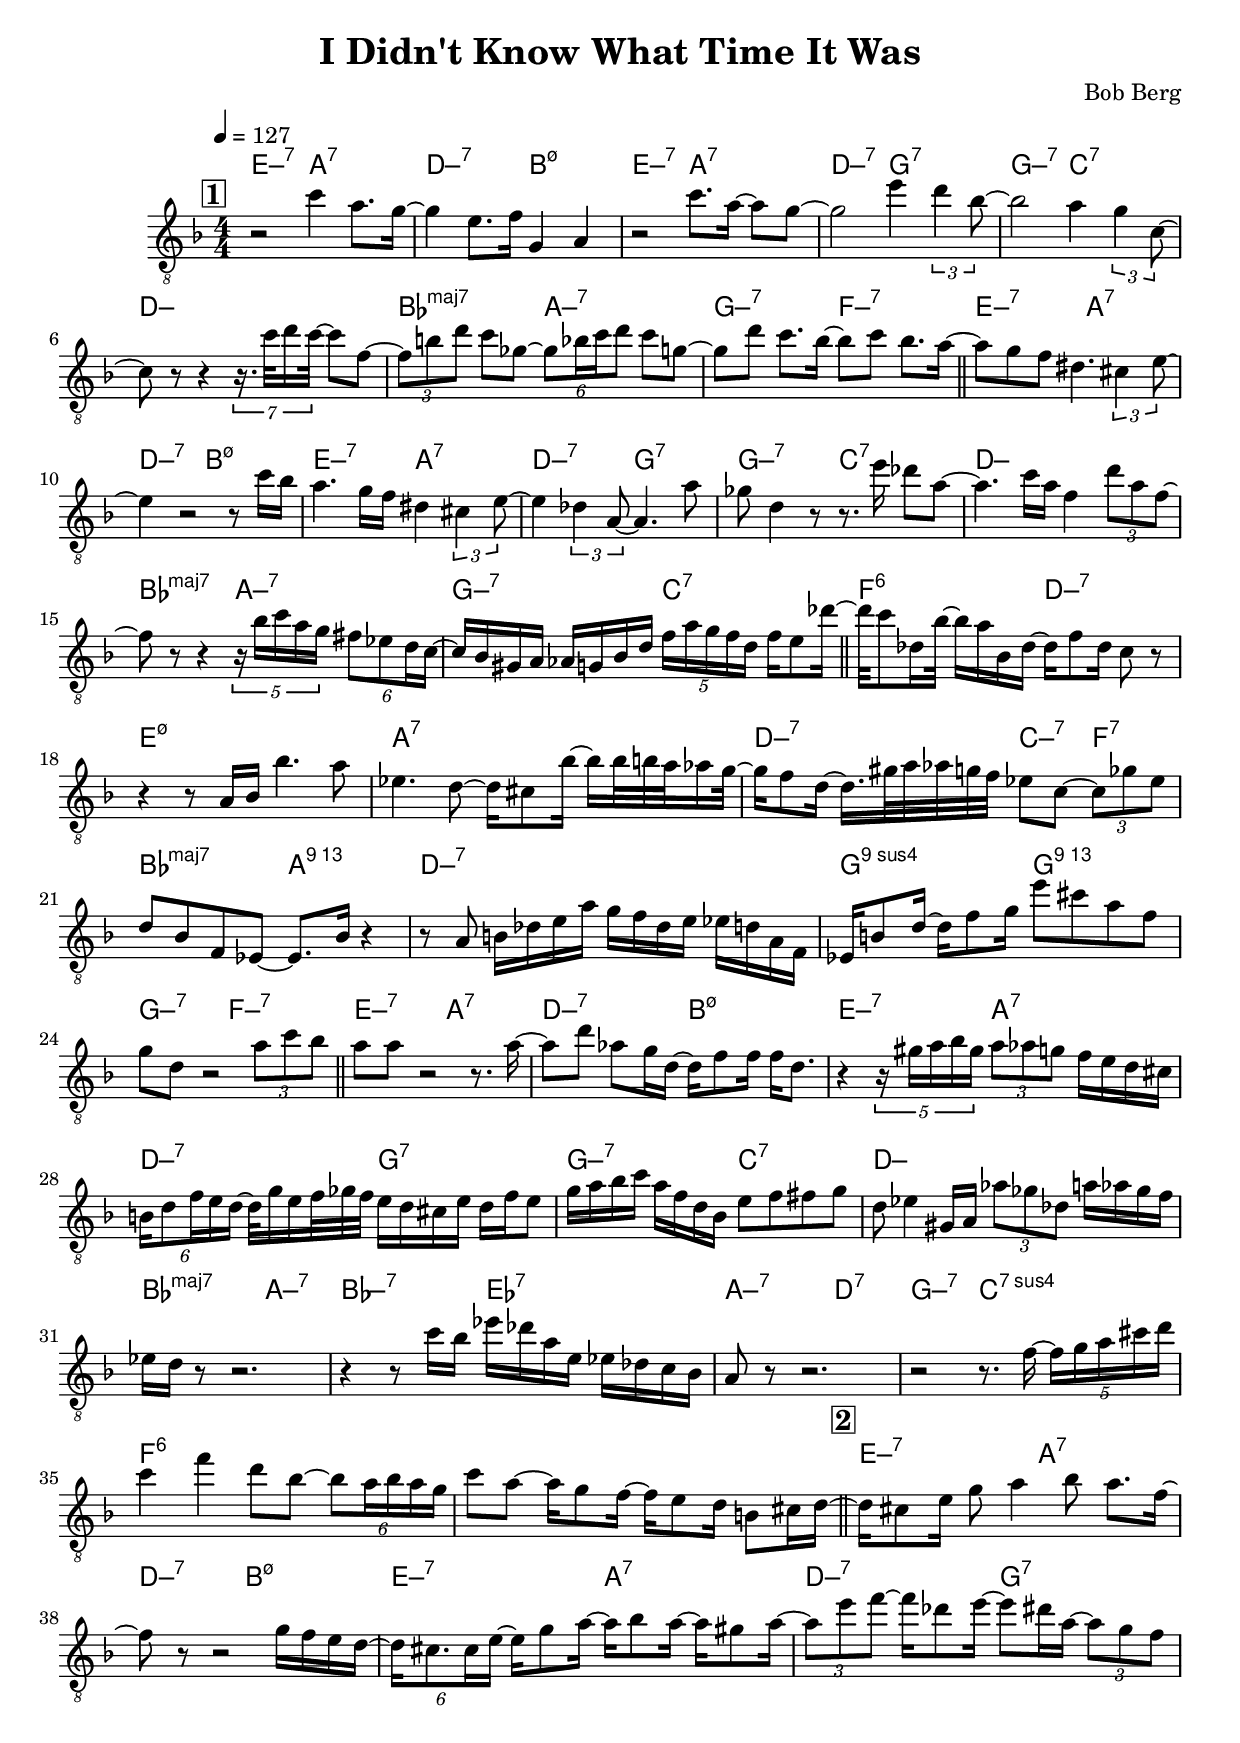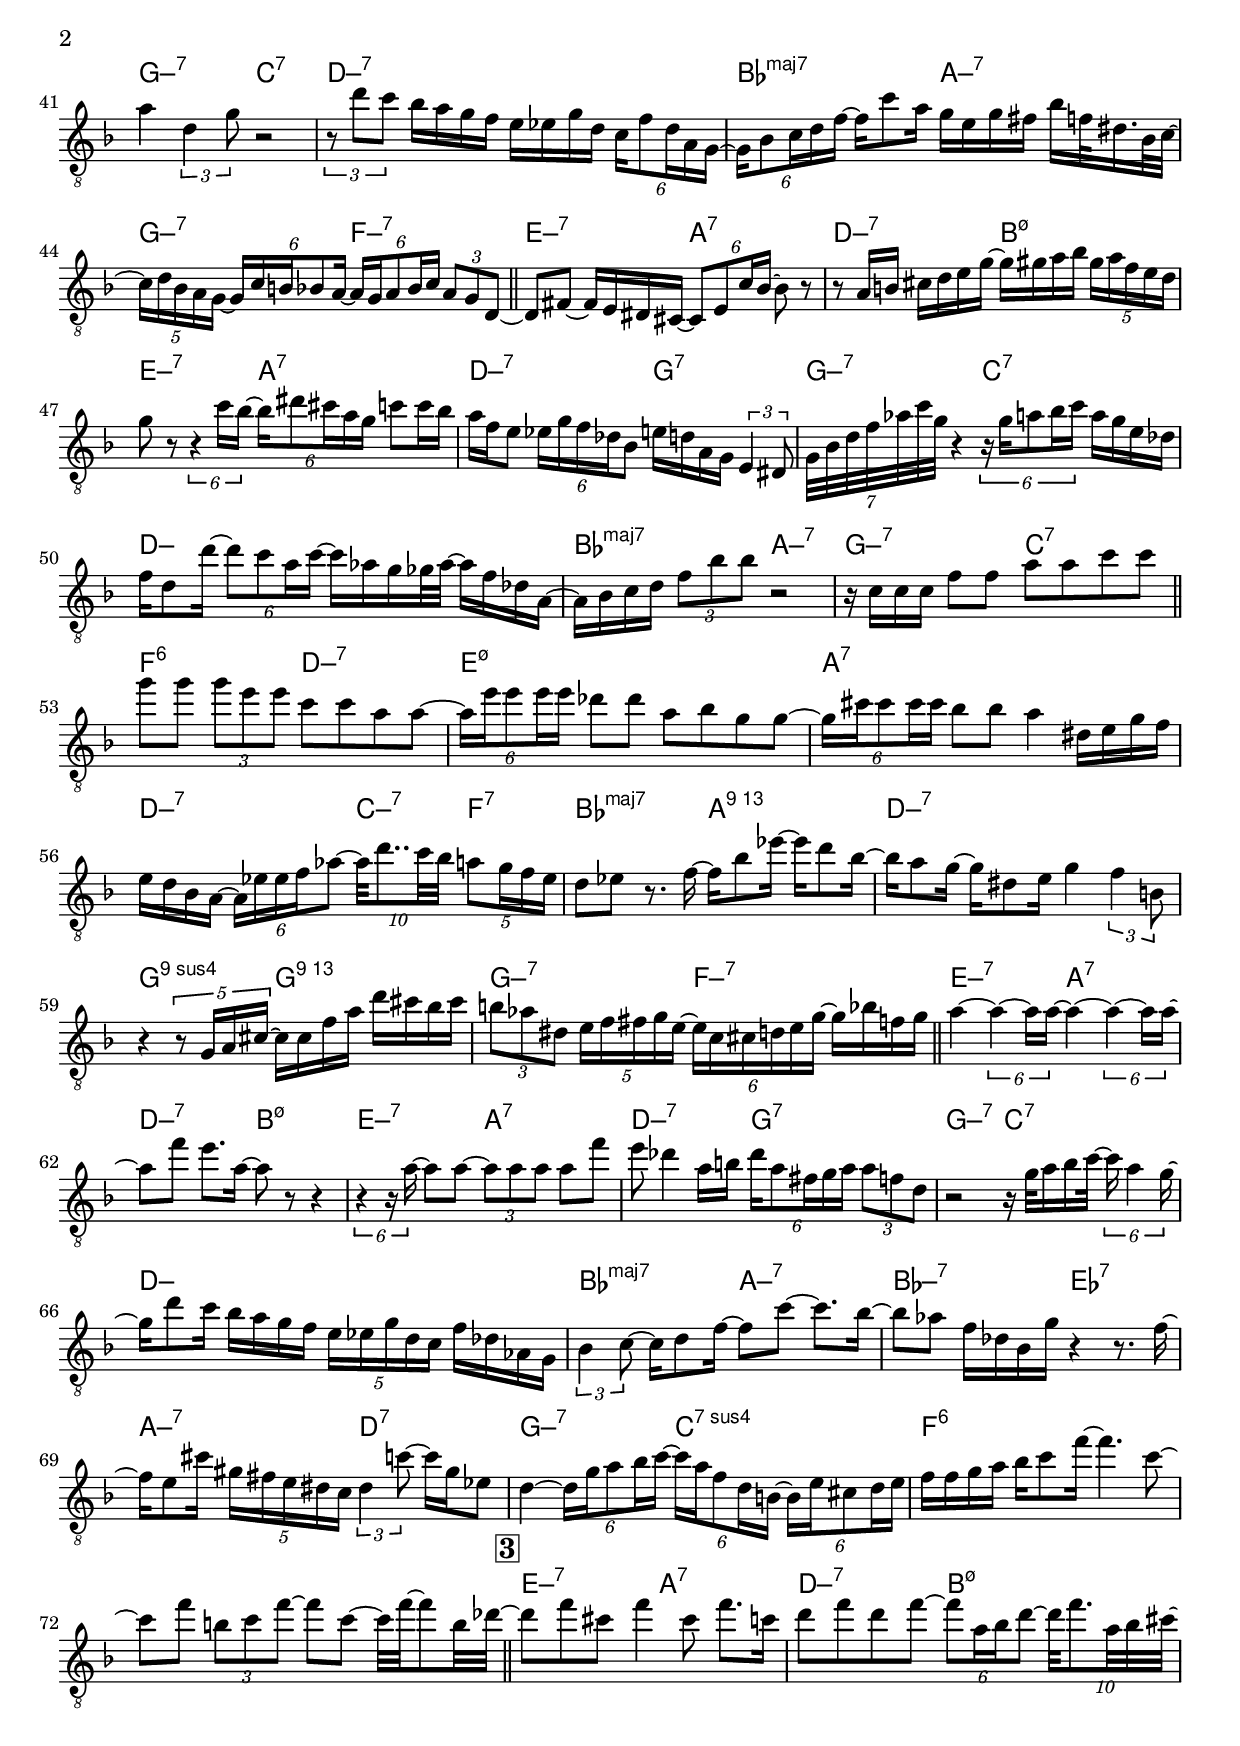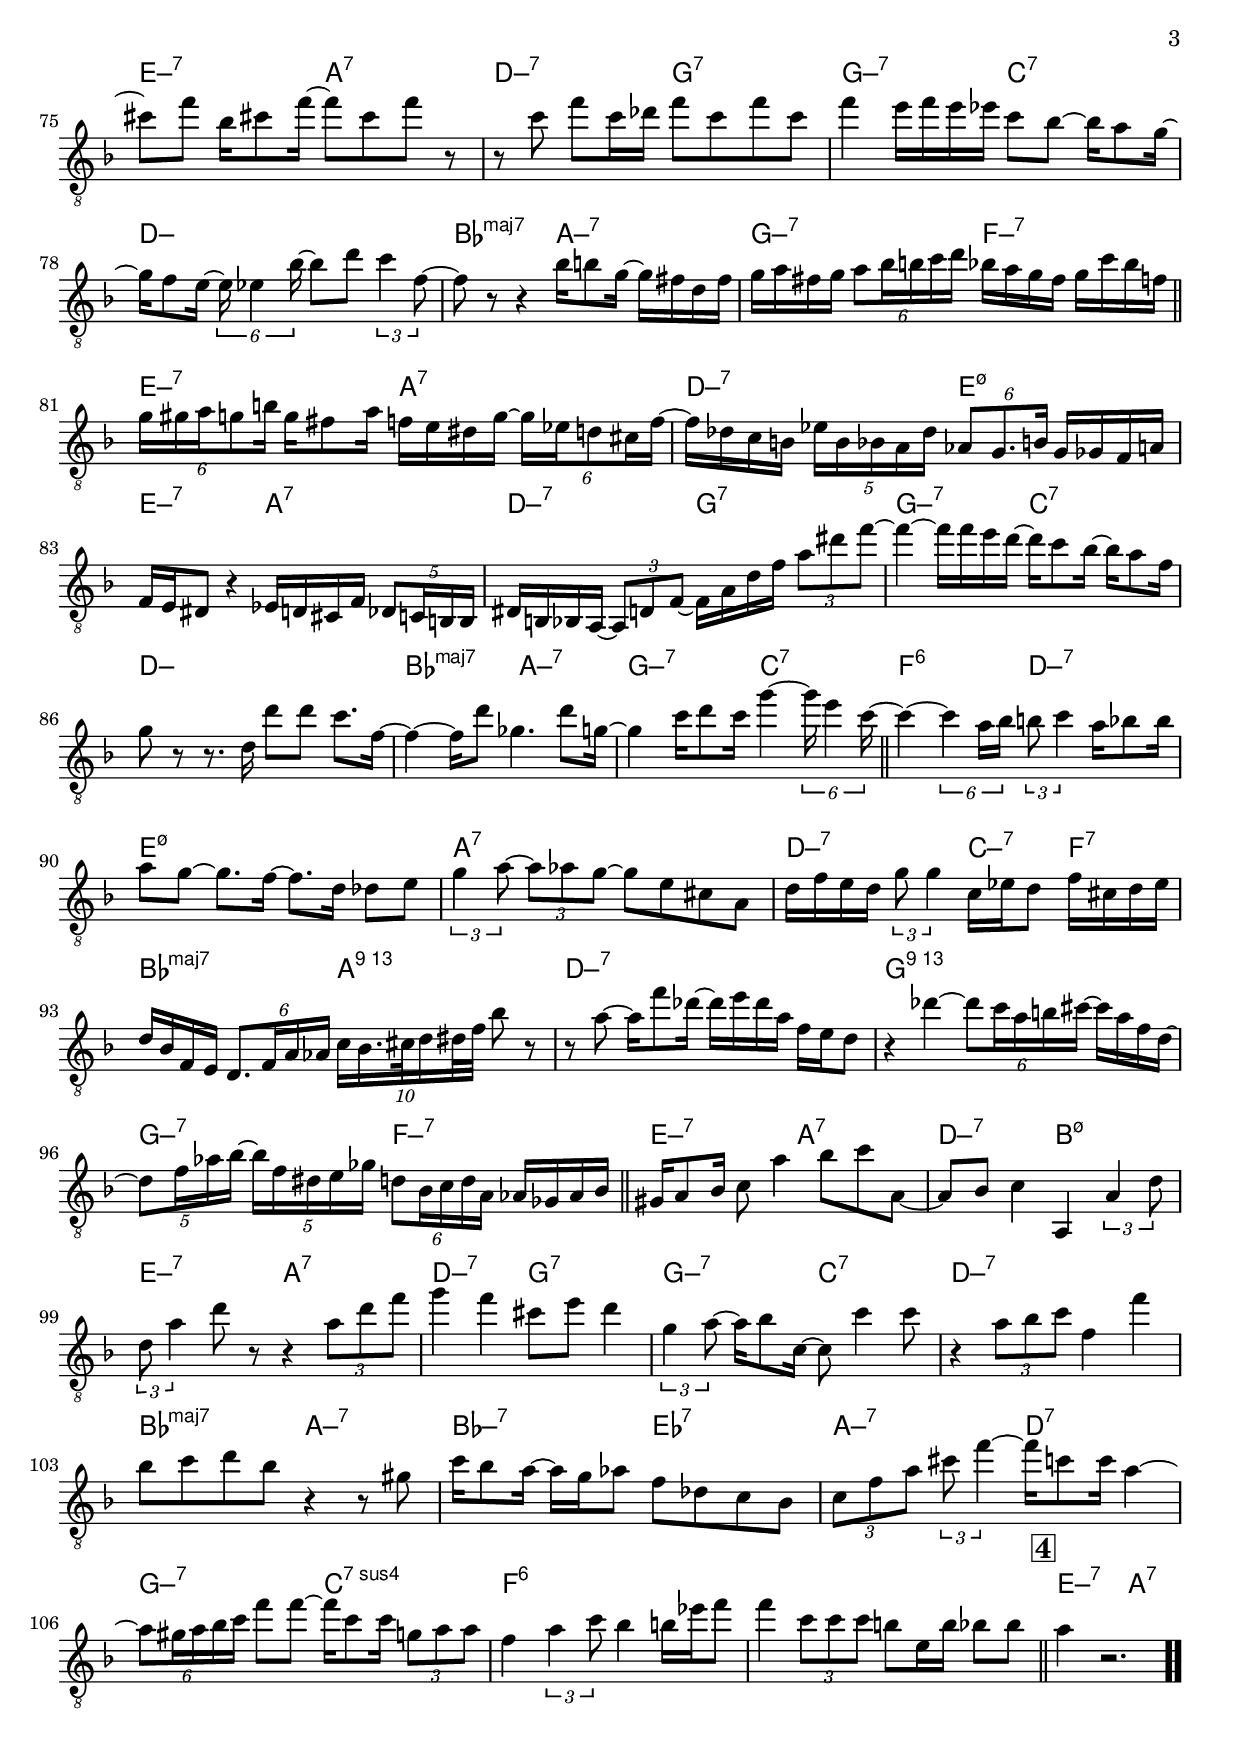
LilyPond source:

\version "2.13.2"

#(ly:set-option 'point-and-click #f)

\header {
  title = "I Didn't Know What Time It Was"
  composer = "Bob Berg"
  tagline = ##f
}
global =
{
    \override Staff.TimeSignature #'style = #'()
    \time 4/4
    \clef "treble_8"
    \key f \major
    \override Rest #'direction = #'0
    \override MultiMeasureRest #'staff-position = #0
}
\score
{
<<
    \transpose c' c'

    \new ChordNames { \chords {
      \set majorSevenSymbol = \markup { "maj7" }
      \set minorChordModifier = \markup { \char ##x2013 }
      
      | e2:min7 a2:7 | d2:min7 b2:min5-7 | e2:min7 a2:7 | d2:min7 g2:7 | g2:min7 c2:7 | d1:min | bes2:maj a2:min7 | g2:min7 f2:min7 
      | e2:min7 a2:7 | d2:min7 b2:min5-7 | e2:min7 a2:7 | d2:min7 g2:7 | g2:min7 c2:7 | d1:min | bes2:maj a2:min7 | g2:min7 c2:7 
      | f2:6 d2:min7 | e1:min5-7 | a1:7 | d2:min7 c4:min7 f4:7 | bes2:maj a2:775+ | d1:min7 | g2:9sus4 g2:13.9 | g2:min7 f2:min7 
      | e2:min7 a2:7 | d2:min7 b2:min5-7 | e2:min7 a2:7 | d2:min7 g2:7 | g2:min7 c2:7 | d1:min | bes2:maj a2:min7 | bes2:min7 es2:7 
      | a2:min7 d2:7 | g2:min7 c2:7sus4 | f1:6 | s1 | e2:min7 a2:7 | d2:min7 b2:min5-7 | e2:min7 a2:7 | d2:min7 g2:7 
      | g2:min7 c2:7 | d1:min7 | bes2:maj a2:min7 | g2:min7 f2:min7 | e2:min7 a2:7 | d2:min7 b2:min5-7 | e2:min7 a2:7 | d2:min7 g2:7 
      | g2:min7 c2:7 | d1:min | bes2:maj a2:min7 | g2:min7 c2:7 | f2:6 d2:min7 | e1:min5-7 | a1:7 | d2:min7 c4:min7 f4:7 
      | bes2:maj a2:775+ | d1:min7 | g2:9sus4 g2:13.9 | g2:min7 f2:min7 | e2:min7 a2:7 | d2:min7 b2:min5-7 | e2:min7 a2:7 | d2:min7 g2:7 
      | g2:min7 c2:7 | d1:min | bes2:maj a2:min7 | bes2:min7 es2:7 | a2:min7 d2:7 | g2:min7 c2:7sus4 | f1:6 | s1 
      | e2:min7 a2:7 | d2:min7 b2:min5-7 | e2:min7 a2:7 | d2:min7 g2:7 | g2:min7 c2:7 | d1:min | bes2:maj a2:min7 | g2:min7 f2:min7 
      | e2:min7 a2:7 | d2:min7 e2:min5-7 | e2:min7 a2:7 | d2:min7 g2:7 | g2:min7 c2:7 | d1:min | bes2:maj a2:min7 | g2:min7 c2:7 
      | f2:6 d2:min7 | e1:min5-7 | a1:7 | d2:min7 c4:min7 f4:7 | bes2:maj a2:775+ | d1:min7 | g1:13.9 | g2:min7 f2:min7 
      | e2:min7 a2:7 | d2:min7 b2:min5-7 | e2:min7 a2:7 | d2:min7 g2:7 | g2:min7 c2:7 | d1:min7 | bes2:maj a2:min7 | bes2:min7 es2:7 
      | a2:min7 d2:7 | g2:min7 c2:7sus4 | f1:6 | s1 | e2:min7 a2:7|
      }
      }

    \new Staff
    <<
    \transpose c' c'

    {
      \global
  		%\override Score.MetronomeMark #'transparent = ##t
  		%\override Score.MetronomeMark #'stencil = ##f
  		
  		\override HorizontalBracket #'direction = #UP
  		\override HorizontalBracket #'bracket-flare = #'(0 . 0)
  		
  		\override TextSpanner #'dash-fraction = #1.0
  		\override TextSpanner #'bound-details #'left #'text = \markup{ \concat{\draw-line #'(0 . -1.0) \draw-line #'(1.0 . 0) }}
  		\override TextSpanner #'bound-details #'right #'text = \markup{ \concat{ \draw-line #'(1.0 . 0) \draw-line #'(0 . -1.0) }}
          \set Score.markFormatter = #format-mark-box-numbers


      \tempo 4 = 127
      \set Score.currentBarNumber = #1
     
      \bar "||" \mark \default r2 c''4 a'8. g'16~ 
      | g'4 e'8. f'16 g4 a4 
      | r2 c''8. a'16~ a'8 g'8~ 
      | g'2 e''4 \tuplet 3/2 {d''4 bes'8~} 
      | bes'2 a'4 \tuplet 3/2 {g'4 c'8~} 
      | c'8 r8 r4 \tuplet 7/8 {r16. c''32 d''16 c''32~} c''8 f'8~ 
      | \tuplet 3/2 {f'8 b'8 d''8} c''8 ges'8~ \tuplet 6/4 {ges'8 bes'16 c''16 d''8} c''8 g'8~ 
      | g'8 d''8 c''8. bes'16~ bes'8 c''8 bes'8. a'16~ 
      \bar "||" a'8 g'8 f'8 dis'4. \tuplet 3/2 {cis'4 e'8~} 
      | e'4 r2 r8 c''16 bes'16 
      | a'4. g'16 f'16 dis'4 \tuplet 3/2 {cis'4 e'8~} 
      | e'4 \tuplet 3/2 {des'4 a8~} a4. a'8 
      | ges'8 d'4 r8 r8. e''16 des''8 a'8~ 
      | a'4. c''16 a'16 f'4 \tuplet 3/2 {d''8 a'8 f'8~} 
      | f'8 r8 r4 \tuplet 5/4 {r16 bes'16 c''16 a'16 g'16} \tuplet 6/4 {fis'8 es'8 d'16 c'16~} 
      | c'16 bes16 gis16 a16 aes16 g16 bes16 d'16 \tuplet 5/4 {f'16 a'16 g'16 f'16 d'16} f'16 e'8 des''16~ 
      \bar "||" des''32 c''8 des'16 bes'32~ bes'16 a'16 bes16 des'16~ des'16 f'8 des'16 c'8 r8 
      | r4 r8 a16 bes16 bes'4. a'8 
      | es'4. d'8~ d'16 cis'8 bes'16~ bes'16 bes'32 b'32 a'32 aes'16 g'32~ 
      | g'16 f'8 d'16~ d'16. gis'32 a'32 aes'32 g'32 f'32 es'8 c'8~ \tuplet 3/2 {c'8 ges'8 es'8} 
      | d'8 bes8 f8 es8~ es8. bes16 r4 
      | r8 a8 b16 des'16 e'16 a'16 g'16 f'16 des'16 e'16 es'16 d'16 a16 f16 
      | es16 b8 d'16~ d'16 f'8 g'16 e''8 cis''8 a'8 f'8 
      | g'8 d'8 r2 \tuplet 3/2 {a'8 c''8 bes'8} 
      \bar "||" a'8 a'8 r2 r8. a'16~ 
      | a'8 d''8 aes'8 g'16 d'16~ d'16 f'8 f'16 f'16 d'8. 
      | r4 \tuplet 5/4 {r16 gis'16 a'16 bes'16 gis'16} \tuplet 3/2 {a'8 aes'8 g'8} f'16 e'16 d'16 cis'16 
      | \tuplet 6/4 {b16 d'8 f'16 e'16 d'16~} d'32 g'16 e'16 f'32 ges'32 f'32 e'16 d'16 cis'16 e'16 d'16 f'16 e'8 
      | g'16 a'16 bes'16 c''16 a'16 f'16 d'16 bes16 e'8 f'8 fis'8 g'8 
      | d'8 es'4 gis16 a16 \tuplet 3/2 {aes'8 ges'8 des'8} a'16 aes'16 ges'16 f'16 
      | es'16 d'16 r8 r2. 
      | r4 r8 c''16 bes'16 es''16 des''16 a'16 e'16 es'16 des'16 c'16 bes16 
      | a8 r8 r2. 
      | r2 r8. f'16~ \tuplet 5/4 {f'16 g'16 a'16 cis''16 d''16} 
      | c''4 f''4 d''8 bes'8~ \tuplet 6/4 {bes'8 a'16 bes'16 a'16 g'16} 
      | c''8 a'8~ a'16 g'8 f'16~ f'16 e'8 d'16 b8 cis'16 d'16~ 
      \bar "||" \mark \default d'16 cis'8 e'16 g'8 a'4 bes'8 a'8. f'16~ 
      | f'8 r8 r2 g'16 f'16 e'16 d'16~ 
      | \tuplet 6/4 {d'16 cis'8. cis'16 e'16~} e'16 g'8 a'16~ a'16 bes'8 a'16~ a'16 gis'8 a'16~ 
      | \tuplet 3/2 {a'8 e''8 f''8~} f''16 des''8 e''16~ e''8 dis''16 a'16~ \tuplet 3/2 {a'8 g'8 f'8} 
      | a'4 \tuplet 3/2 {d'4 g'8} r2 
      | \tuplet 3/2 {r8 d''8 c''8} bes'16 a'16 g'16 f'16 e'16 es'16 g'16 d'16 \tuplet 6/4 {c'16 f'8 d'16 a16 g16~} 
      | \tuplet 6/4 {g16 bes8 c'16 d'16 f'16~} f'16 c''8 a'16 g'16 e'16 g'16 fis'16 bes'16 f'32 dis'16. bes32 c'32~ 
      | \tuplet 5/4 {c'16 d'16 bes16 a16 g16~} \tuplet 6/4 {g16 c'16 b16 bes8 a16~} \tuplet 6/4 {a16 g16 a8 bes16 c'16} \tuplet 3/2 {a8 g8 d8~} 
      \bar "||" d8 fis8~ fis16 e16 dis16 cis16~ \tuplet 6/4 {cis8 e8 c'16 bes16~} bes8 r8 
      | r8 a16 b16 cis'16 d'16 e'16 g'16~ g'16 gis'16 a'16 bes'16 \tuplet 5/4 {gis'16 a'16 f'16 e'16 d'16} 
      | g'8 r8 \tuplet 6/4 {r4 c''16 bes'16~} \tuplet 6/4 {bes'16 dis''8 cis''16 a'16 g'16} c''8 c''16 bes'16 
      | a'16 f'16 e'8 \tuplet 6/4 {es'16 g'16 f'16 des'16 bes8} e'16 d'16 a16 g16 \tuplet 3/2 {e4 dis8} 
      | \tuplet 7/8 {g32 bes32 d'32 f'32 aes'32 c''32 g'32} r4 \tuplet 6/4 {r16 g'16 a'8 bes'16 c''16} a'16 g'16 e'16 des'16 
      | f'16 d'8 d''16~ \tuplet 6/4 {d''8 c''8 a'16 c''16~} c''16 aes'16 g'16 ges'32 aes'32~ aes'16 f'16 des'16 a16~ 
      | a16 bes16 c'16 d'16 \tuplet 3/2 {f'8 bes'8 bes'8} r2 
      | r16 c'16 c'16 c'16 f'8 f'8 a'8 a'8 c''8 c''8 
      \bar "||" g''8 g''8 \tuplet 3/2 {g''8 e''8 e''8} c''8 c''8 a'8 a'8~ 
      | \tuplet 6/4 {a'16 e''16 e''8 e''16 e''16} des''8 des''8 a'8 bes'8 g'8 g'8~ 
      | \tuplet 6/4 {g'16 cis''16 cis''8 cis''16 cis''16} bes'8 bes'8 a'4 dis'16 e'16 g'16 f'16 
      | e'16 d'16 bes16 a16~ \tuplet 6/4 {a16 es'16 es'16 f'16 aes'8~} \tuplet 10/8 {aes'32 d''8.. c''32 bes'32} \tuplet 5/4 {a'8 g'16 f'16 es'16} 
      | d'8 es'8 r8. f'16~ f'16 bes'8 es''16~ es''16 d''8 bes'16~ 
      | bes'16 a'8 g'16~ g'16 dis'8 e'16 g'4 \tuplet 3/2 {f'4 b8} 
      | r4 \tuplet 5/4 {r8 g16 a16 cis'16~} cis'16 cis'16 f'16 a'16 d''16 cis''16 bes'16 cis''16 
      | \tuplet 3/2 {b'8 aes'8 dis'8} \tuplet 5/4 {e'16 f'16 fis'16 g'16 e'16~} \tuplet 6/4 {e'16 c'16 cis'16 d'16 e'16 g'16~} g'16 bes'16 f'16 g'16 
      \bar "||" a'4~ \tuplet 6/4 {a'4~ a'16 a'16~} a'4~ \tuplet 6/4 {a'4~ a'16 a'16~} 
      | a'8 f''8 e''8. a'16~ a'8 r8 r4 
      | \tuplet 6/4 {r4 r16 a'16~} a'8 a'8~ \tuplet 3/2 {a'8 a'8 a'8} a'8 f''8 
      | e''8 des''4 a'16 b'16 \tuplet 6/4 {des''16 a'8 fis'16 g'16 a'16} \tuplet 3/2 {a'8 f'8 d'8} 
      | r2 r16 g'32 a'16 bes'16 c''32~ \tuplet 6/4 {c''16 a'4 g'16~} 
      | g'16 d''8 c''16 bes'16 a'16 g'16 f'16 \tuplet 5/4 {e'16 es'16 g'16 d'16 c'16} f'16 des'16 aes16 g16 
      | \tuplet 3/2 {bes4 c'8~} c'16 d'8 f'16~ f'8 c''8~ c''8. bes'16~ 
      | bes'8 aes'8 f'16 des'16 bes16 g'16 r4 r8. f'16~ 
      | f'16 e'8 cis''16 \tuplet 5/4 {gis'16 fis'16 e'16 dis'16 c'16} \tuplet 3/2 {dis'4 c''8~} c''16 gis'16 es'8 
      | d'4~ \tuplet 6/4 {d'16 g'16 a'8 bes'16 c''16~} \tuplet 6/4 {c''16 a'16 f'8 d'16 b16~} \tuplet 6/4 {b16 e'16 cis'8 d'16 e'16} 
      | f'16 f'16 g'16 a'16 bes'16 c''8 f''16~ f''4. c''8~ 
      | c''8 f''8 \tuplet 3/2 {b'8 c''8 f''8~} f''8 c''8~ c''32 f''32~ f''8 b'32 des''32~ 
      \bar "||" \mark \default des''8 f''8 cis''8 f''4 cis''8 f''8. c''16 
      | d''8 f''8 d''8 f''8~ \tuplet 6/4 {f''8 a'16 bes'16 d''8~} \tuplet 10/8 {d''32 f''8. a'32 bes'32 cis''32~} 
      | cis''8 f''8 bes'16 cis''8 f''16~ f''8 cis''8 f''8 r8 
      | r8 c''8 f''8 c''16 des''16 f''8 c''8 f''8 c''8 
      | f''4 e''16 f''16 e''16 es''16 c''8 bes'8~ bes'16 a'8 g'16~ 
      | g'16 f'8 e'16~ \tuplet 6/4 {e'16 es'4 bes'16~} bes'8 d''8 \tuplet 3/2 {c''4 f'8~} 
      | f'8 r8 r4 bes'16 b'8 g'16~ g'16 fis'16 d'16 fis'16 
      | g'16 a'16 fis'16 g'16 \tuplet 6/4 {a'8 bes'16 b'16 c''16 d''16} bes'16 a'16 g'16 fis'16 g'16 c''16 bes'16 f'16 
      \bar "||" \tuplet 6/4 {g'16 gis'16 a'16 g'8 b'16} g'16 fis'8 a'16 f'16 e'16 dis'16 g'16~ \tuplet 6/4 {g'16 es'16 d'8 cis'16 f'16~} 
      | f'16 des'16 c'16 b16 \tuplet 5/4 {es'16 b16 bes16 a16 des'16} \tuplet 6/4 {aes8 g8. b16} g16 ges16 f16 a16 
      | f16 e16 dis8 r4 es16 d16 cis16 f16 \tuplet 5/4 {des8 c16 b,16 b,16} 
      | dis16 b,16 bes,16 a,16~ \tuplet 3/2 {a,8 d8 f8~} f16 a16 d'16 f'16 \tuplet 3/2 {a'8 dis''8 f''8~} 
      | f''4~ f''16 f''16 e''16 d''16~ d''16 c''8 bes'16~ bes'16 a'8 f'16 
      | g'8 r8 r8. d'16 d''8 d''8 c''8. f'16~ 
      | f'4~ f'16 d''8 ges'4. d''8 g'16~ 
      | g'4 c''16 d''8 c''16 g''4~ \tuplet 6/4 {g''16 e''4 c''16~} 
      \bar "||" c''4~ \tuplet 6/4 {c''4 a'16 bes'16} \tuplet 3/2 {b'8 c''4} a'16 bes'8 bes'16 
      | a'8 g'8~ g'8. f'16~ f'8. d'16 des'8 e'8 
      | \tuplet 3/2 {g'4 a'8~} \tuplet 3/2 {a'8 aes'8 g'8~} g'8 e'8 cis'8 a8 
      | d'16 f'16 e'16 d'16 \tuplet 3/2 {g'8 g'4} c'16 es'16 d'8 f'16 cis'16 d'16 es'16 
      | d'16 bes16 f16 e16 \tuplet 6/4 {d8. f16 a16 aes16} \tuplet 10/8 {c'16 bes16. cis'32 d'16 dis'32 f'32} bes'8 r8 
      | r8 a'8~ a'16 f''8 des''16~ des''16 e''16 des''16 a'16 f'16 e'16 d'8 
      | r4 des''4~ \tuplet 6/4 {des''8 c''16 a'16 b'16 cis''16~} cis''16 a'16 f'16 d'16~ 
      | \tuplet 5/4 {d'8 f'16 aes'16 bes'16~} \tuplet 5/4 {bes'16 f'16 dis'16 e'16 ges'16} \tuplet 6/4 {d'8 bes16 c'16 d'16 a16} aes16 ges16 aes16 bes16 
      \bar "||" gis16 a8 bes16 c'8 a'4 bes'8 c''8 a8~ 
      | a8 bes8 c'4 a,4 \tuplet 3/2 {a4 d'8} 
      | \tuplet 3/2 {d'8 a'4} d''8 r8 r4 \tuplet 3/2 {a'8 d''8 f''8} 
      | g''4 f''4 cis''8 e''8 d''4 
      | \tuplet 3/2 {g'4 a'8~} a'16 bes'8 c'16~ c'8 c''4 c''8 
      | r4 \tuplet 3/2 {a'8 bes'8 c''8} f'4 f''4 
      | bes'8 c''8 d''8 bes'8 r4 r8 gis'8 
      | c''16 bes'8 a'16~ a'16 g'16 aes'8 f'8 des'8 c'8 bes8 
      | \tuplet 3/2 {c'8 f'8 a'8} \tuplet 3/2 {cis''8 f''4~} f''16 c''8 c''16 a'4~ 
      | \tuplet 6/4 {a'8 gis'16 a'16 bes'16 c''16} f''8 f''8~ f''16 c''8 c''16 \tuplet 3/2 {g'8 a'8 a'8} 
      | f'4 \tuplet 3/2 {a'4 c''8} bes'4 b'16 es''16 f''8 
      | f''4 \tuplet 3/2 {c''8 c''8 c''8} b'8 e'16 b'16 bes'8 bes'8 
      \bar "||" \mark \default a'4 r2.\bar  ".."
    }
    >>
>>    
}
